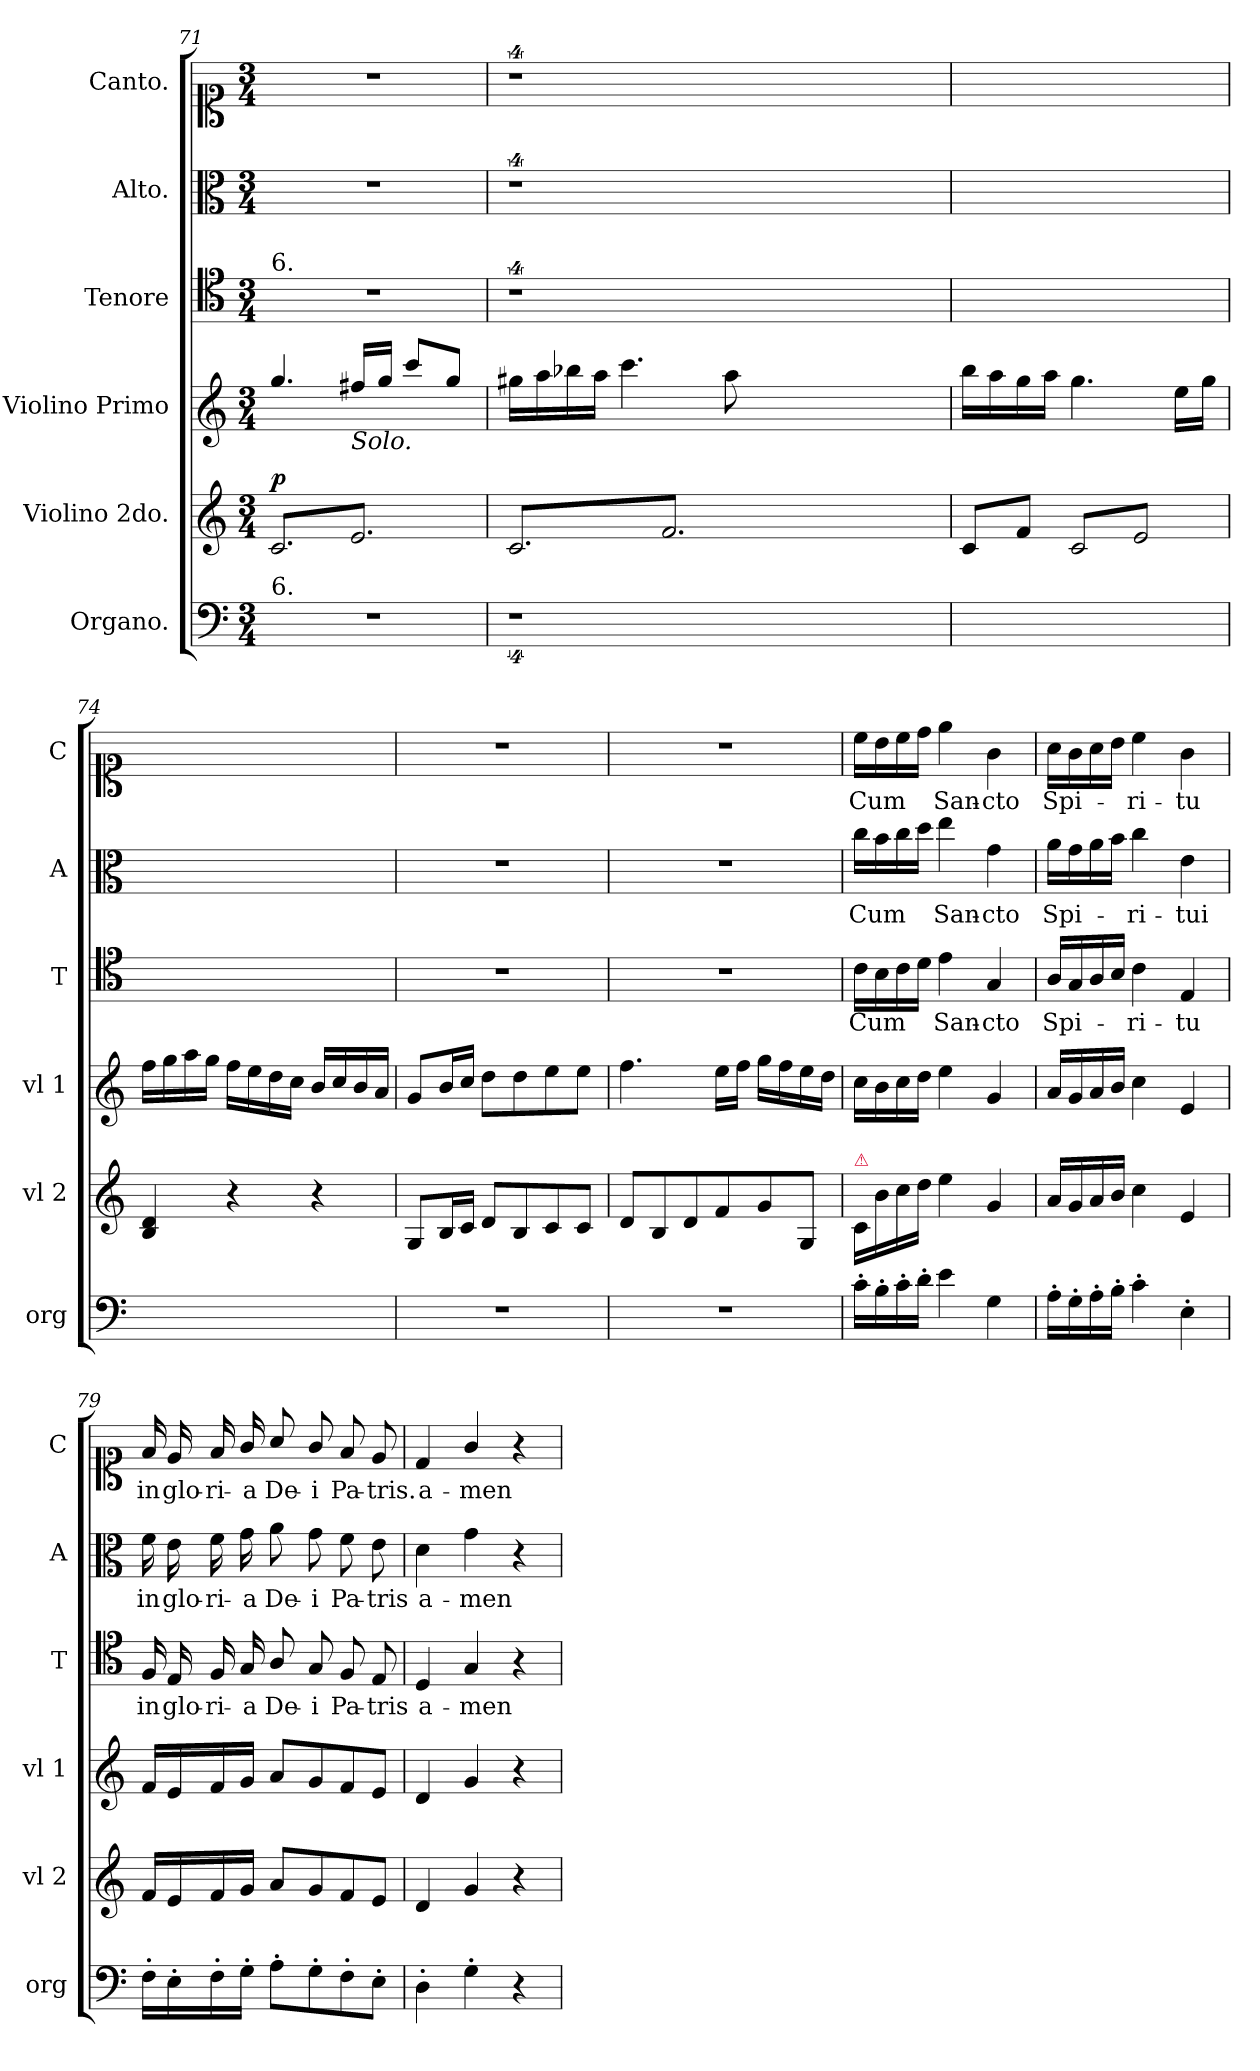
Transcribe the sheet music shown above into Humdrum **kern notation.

**kern	**kern	**dynam	**kern	**kern	**text	**kern	**text	**kern	**text
*part6	*part5	*part5	*part4	*part3	*part3	*part2	*part2	*part1	*part1
*staff6	*staff5	*staff5	*staff4	*staff3	*staff3	*staff2	*staff2	*staff1	*staff1
*I"Organo.	*I"Violino 2do.	*	*I"Violino Primo	*I"Tenore	*	*I"Alto.	*	*I"Canto.	*
*I'org	*I'vl 2	*	*I'vl 1	*I'T	*	*I'A	*	*I'C	*
*clefF4	*clefG2	*	*clefG2	*clefC4	*	*clefC3	*	*clefC1	*
*k[]	*k[]	*	*k[]	*k[]	*	*k[]	*	*k[]	*
*C:	*C:	*	*C:	*C:	*	*C:	*	*C:	*
*M3/4	*M3/4	*	*M3/4	*M3/4	*	*M3/4	*	*M3/4	*
=71	=71	=71	=71	=71	=71	=71	=71	=71	=71
!	!	!	!	!LO:TX:a:t=6.	!	!	!	!	!
!LO:TX:a:t=6.	!	!	!	!	!	!	!	!	!
!	!	!LO:DY:a	!	!	!	!	!	!	!
*	*tremolo	*	*	*	*	*	*	*	*
2.r	8c/L	p	4.gg/	2.r	.	2.r	.	2.r	.
.	8e/	.	.	.	.	.	.	.	.
.	8c/	.	.	.	.	.	.	.	.
!	!	!	!LO:TX:b:i:t=Solo.	!	!	!	!	!	!
.	8e/	.	16ff#X/LL	.	.	.	.	.	.
.	.	.	16gg/JJ	.	.	.	.	.	.
.	8c/	.	8ccc/L	.	.	.	.	.	.
.	8e/J	.	8gg/J	.	.	.	.	.	.
=72	=72	=72	=72	=72	=72	=72	=72	=72	=72
4%9r	8c/L	.	16gg#X\LL	4%9r	.	4%9r	.	4%9r	.
.	.	.	16aa\	.	.	.	.	.	.
.	8f/	.	16bb-X\	.	.	.	.	.	.
.	.	.	16aa\JJ	.	.	.	.	.	.
.	8c/	.	4.ccc\	.	.	.	.	.	.
.	8f/	.	.	.	.	.	.	.	.
.	8c/	.	.	.	.	.	.	.	.
.	8f/J	.	8aa\	.	.	.	.	.	.
*	*Xtremolo	*	*	*	*	*	*	*	*
.	1.ryy	.	1.ryy	.	.	.	.	.	.
.	.	.	.	.	.	.	.	.	.
.	.	.	.	.	.	.	.	.	.
=73	=73	=73	=73	=73	=73	=73	=73	=73	=73
2.ryy	8c/L	.	16bb\LL	2.ryy	.	2.ryy	.	2.ryy	.
.	.	.	16aa\	.	.	.	.	.	.
.	8f/J	.	16gg\	.	.	.	.	.	.
.	.	.	16aa\JJ	.	.	.	.	.	.
*	*tremolo	*	*	*	*	*	*	*	*
.	8c/L	.	4.gg\	.	.	.	.	.	.
.	8e/	.	.	.	.	.	.	.	.
.	8c/	.	.	.	.	.	.	.	.
.	8e/J	.	16ee\LL	.	.	.	.	.	.
*	*Xtremolo	*	*	*	*	*	*	*	*
.	.	.	16gg\JJ	.	.	.	.	.	.
=74	=74	=74	=74	=74	=74	=74	=74	=74	=74
2.ryy	4B/ 4d/	.	16ff\LL	2.ryy	.	2.ryy	.	2.ryy	.
.	.	.	16gg\	.	.	.	.	.	.
.	.	.	16aa\	.	.	.	.	.	.
.	.	.	16gg\JJ	.	.	.	.	.	.
.	4r	.	16ff\LL	.	.	.	.	.	.
.	.	.	16ee\	.	.	.	.	.	.
.	.	.	16dd\	.	.	.	.	.	.
.	.	.	16cc\JJ	.	.	.	.	.	.
.	4r	.	16b/LL	.	.	.	.	.	.
.	.	.	16cc/	.	.	.	.	.	.
.	.	.	16b/	.	.	.	.	.	.
.	.	.	16a/JJ	.	.	.	.	.	.
=75	=75	=75	=75	=75	=75	=75	=75	=75	=75
2.r	8G/L	.	8g/L	2.r	.	2.r	.	2.r	.
.	16B/L	.	16b/L	.	.	.	.	.	.
.	16c/JJ	.	16cc/JJ	.	.	.	.	.	.
.	8d/L	.	8dd\L	.	.	.	.	.	.
.	8B/	.	8dd\	.	.	.	.	.	.
.	8c/	.	8ee\	.	.	.	.	.	.
.	8c/J	.	8ee\J	.	.	.	.	.	.
=76	=76	=76	=76	=76	=76	=76	=76	=76	=76
2.r	8d/L	.	4.ff\	2.r	.	2.r	.	2.r	.
.	8B/	.	.	.	.	.	.	.	.
.	8d/	.	.	.	.	.	.	.	.
.	8f/	.	16ee\LL	.	.	.	.	.	.
.	.	.	16ff\JJ	.	.	.	.	.	.
.	8g/	.	16gg\LL	.	.	.	.	.	.
.	.	.	16ff\	.	.	.	.	.	.
.	8G/J	.	16ee\	.	.	.	.	.	.
.	.	.	16dd\JJ	.	.	.	.	.	.
=77	=77	=77	=77	=77	=77	=77	=77	=77	=77
!	!LO:TX:a:color=crimson:t=⚠	!	!	!	!	!	!	!	!
16c'>\LL	16c/LL	.	16cc\LL	16c\LL	Cum	16cc\LL	Cum	16cc\LL	Cum
16B'>\	16b\	.	16b\	16B\	.	16b\	.	16b\	.
16c'>\	16cc\	.	16cc\	16c\	.	16cc\	.	16cc\	.
16d'>\JJ	16dd\JJ	.	16dd\JJ	16d\JJ	.	16dd\JJ	.	16dd\JJ	.
4e\	4ee\	.	4ee\	4e\	San-	4ee\	San-	4ee\	San-
4G\	4g/	.	4g/	4G/	-cto	4g\	-cto	4g\	-cto
=78	=78	=78	=78	=78	=78	=78	=78	=78	=78
16A'>\LL	16a/LL	.	16a/LL	16A/LL	Spi-	16a\LL	Spi-	16a\LL	Spi-
16G'>\	16g/	.	16g/	16G/	.	16g\	.	16g\	.
16A'>\	16a/	.	16a/	16A/	.	16a\	.	16a\	.
16B'>\JJ	16b/JJ	.	16b/JJ	16B/JJ	.	16b\JJ	.	16b\JJ	.
4c'>\	4cc\	.	4cc\	4c\	-ri-	4cc\	-ri-	4cc\	-ri-
4E'>\	4e/	.	4e/	4E/	-tu	4e\	-tui	4g\	-tu
=79	=79	=79	=79	=79	=79	=79	=79	=79	=79
16F'>\LL	16f/LL	.	16f/LL	16F/	in	16f\	in	16f/	in
16E'>\	16e/	.	16e/	16E/	glo-	16e\	glo-	16e/	glo-
16F'>\	16f/	.	16f/	16F/	-ri-	16f\	-ri-	16f/	-ri-
16G'>\JJ	16g/JJ	.	16g/JJ	16G/	-a	16g\	-a	16g/	-a
8A'>\L	8a/L	.	8a/L	8A/	De-	8a\	De-	8a/	De-
8G'>\	8g/	.	8g/	8G/	-i	8g\	-i	8g/	-i
8F'>\	8f/	.	8f/	8F/	Pa-	8f\	Pa-	8f/	Pa-
8E'>\J	8e/J	.	8e/J	8E/	-tris	8e\	-tris	8e/	-tris.
=80	=80	=80	=80	=80	=80	=80	=80	=80	=80
4D'>\	4d/	.	4d/	4D/	a-	4d\	a-	4d/	a-
4G'>\	4g/	.	4g/	4G/	-men	4g\	-men	4g/	-men
4r	4r	.	4r	4r	.	4r	.	4r	.
=	=	=	=	=	=	=	=	=	=
*-	*-	*-	*-	*-	*-	*-	*-	*-	*-
